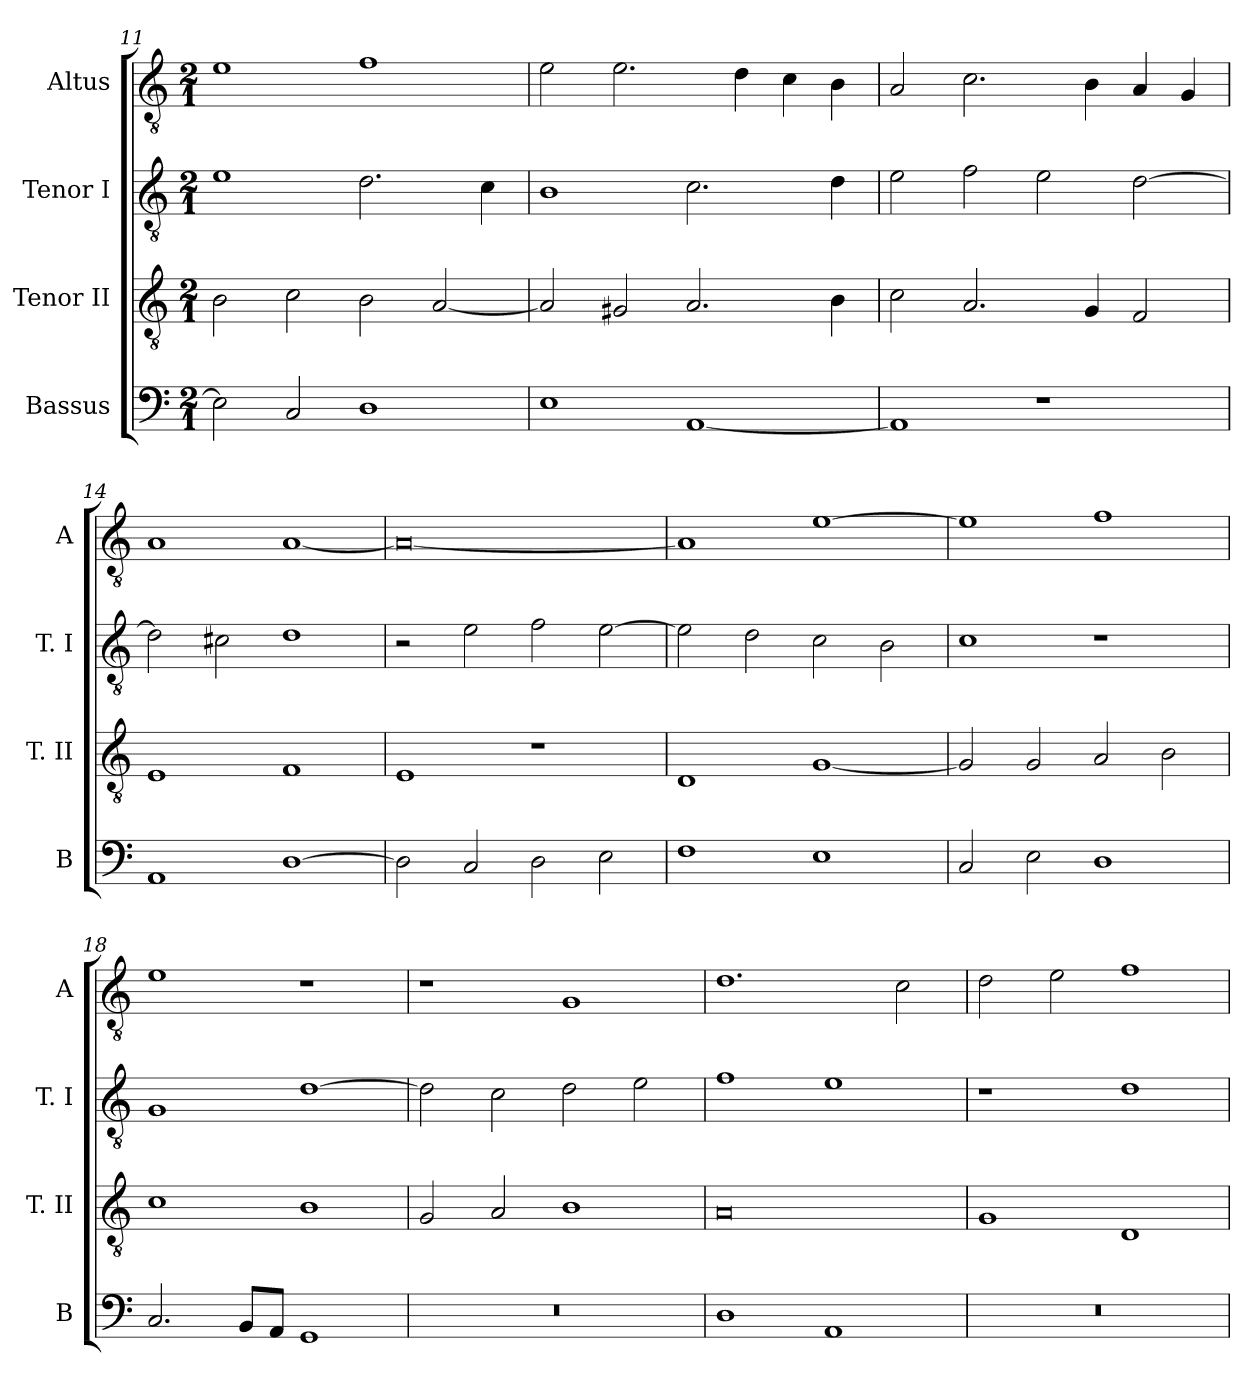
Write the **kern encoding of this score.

**kern	**kern	**kern	**kern
*part4	*part3	*part2	*part1
*staff4	*staff3	*staff2	*staff1
*I"Bassus	*I"Tenor II	*I"Tenor I	*I"Altus
*I'B	*I'T. II	*I'T. I	*I'A
*clefF4	*clefGv2	*clefGv2	*clefGv2
*k[]	*k[]	*k[]	*k[]
*C:	*C:	*C:	*C:
*M2/1	*M2/1	*M2/1	*M2/1
=11	=11	=11	=11
2E]	2B	1e	1e
2C	2c	.	.
1D	2B	2.d	1f
.	[2A	.	.
.	.	4c	.
=12	=12	=12	=12
1E	2A]	1B	2e
.	2G#X	.	2.e
[1AA	2.A	2.c	.
.	.	.	4d
.	.	.	4c
.	4B	4d	4B
=13	=13	=13	=13
1AA]	2c	2e	2A
.	2.A	2f	2.c
1r	.	2e	.
.	4G	.	4B
.	2F	[2d	4A
.	.	.	4G
=14	=14	=14	=14
1AA	1E	2d]	1A
.	.	2c#X	.
[1D	1F	1d	[1A
=15	=15	=15	=15
2D]	1E	2r	0A_
2C	.	2e	.
2D	1r	2f	.
2E	.	[2e	.
=16	=16	=16	=16
1F	1D	2e]	1A]
.	.	2d	.
1E	[1G	2c	[1e
.	.	2B	.
=17	=17	=17	=17
2C	2G]	1c	1e]
2E	2G	.	.
1D	2A	1r	1f
.	2B	.	.
=18	=18	=18	=18
2.C	1c	1G	1e
8BBL	.	.	.
8AAJ	.	.	.
1GG	1B	[1d	1r
=19	=19	=19	=19
0r	2G	2d]	1r
.	2A	2c	.
.	1B	2d	1G
.	.	2e	.
=20	=20	=20	=20
1D	0A	1f	1.d
1AA	.	1e	.
.	.	.	2c
=21	=21	=21	=21
0r	1G	1r	2d
.	.	.	2e
.	1D	1d	1f
=	=	=	=
*-	*-	*-	*-
